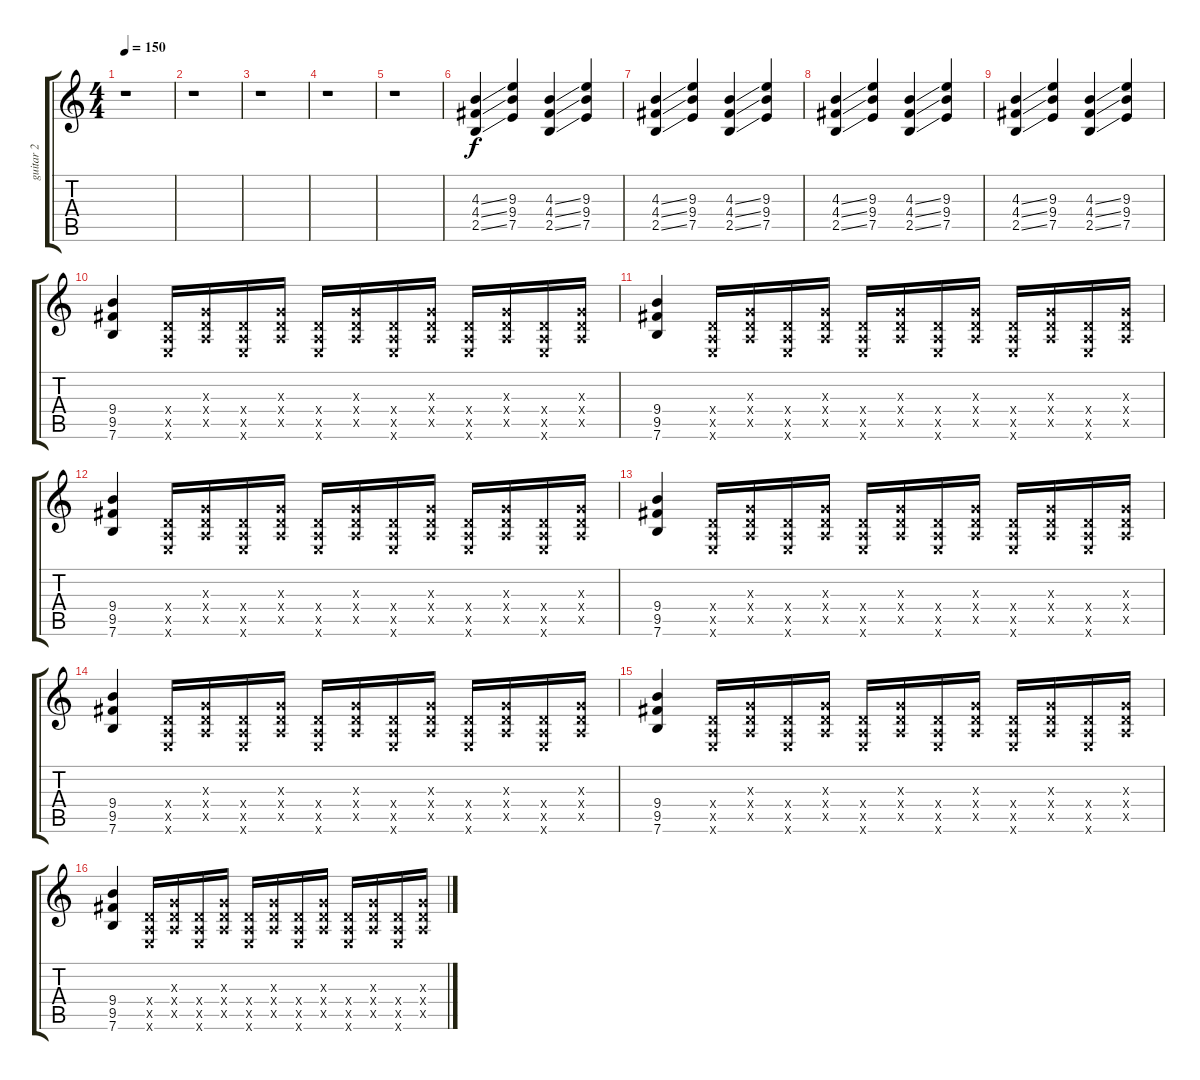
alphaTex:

\track ("guitar 2" "guitar 2") {instrument overdrivenguitar}
\staff {score tabs}
\tuning (E4 B3 G3 D3 A2 E2) {hide}
\ts (4 4)
\tempo 150
\clef g2
\ks c
r.1{dy f} |
r.1 |
r.1 |
r.1 |
r.1 |
(4.3{ss} 4.4{ss} 2.5{ss}).4 (9.3 9.4 7.5).4 (4.3{ss} 4.4{ss} 2.5{ss}).4 (9.3 9.4 7.5).4 |
(4.3{ss} 4.4{ss} 2.5{ss}).4 (9.3 9.4 7.5).4 (4.3{ss} 4.4{ss} 2.5{ss}).4 (9.3 9.4 7.5).4 |
(4.3{ss} 4.4{ss} 2.5{ss}).4 (9.3 9.4 7.5).4 (4.3{ss} 4.4{ss} 2.5{ss}).4 (9.3 9.4 7.5).4 |
(4.3{ss} 4.4{ss} 2.5{ss}).4 (9.3 9.4 7.5).4 (4.3{ss} 4.4{ss} 2.5{ss}).4 (9.3 9.4 7.5).4 |
(9.4 9.5 7.6).4 (0.4{x} 0.5{x} 0.6{x}).16 (0.3{x} 0.4{x} 0.5{x}).16 (0.4{x} 0.5{x} 0.6{x}).16 (0.3{x} 0.4{x} 0.5{x}).16 (0.4{x} 0.5{x} 0.6{x}).16 (0.3{x} 0.4{x} 0.5{x}).16 (0.4{x} 0.5{x} 0.6{x}).16 (0.3{x} 0.4{x} 0.5{x}).16 (0.4{x} 0.5{x} 0.6{x}).16 (0.3{x} 0.4{x} 0.5{x}).16 (0.4{x} 0.5{x} 0.6{x}).16 (0.3{x} 0.4{x} 0.5{x}).16 |
(9.4 9.5 7.6).4 (0.4{x} 0.5{x} 0.6{x}).16 (0.3{x} 0.4{x} 0.5{x}).16 (0.4{x} 0.5{x} 0.6{x}).16 (0.3{x} 0.4{x} 0.5{x}).16 (0.4{x} 0.5{x} 0.6{x}).16 (0.3{x} 0.4{x} 0.5{x}).16 (0.4{x} 0.5{x} 0.6{x}).16 (0.3{x} 0.4{x} 0.5{x}).16 (0.4{x} 0.5{x} 0.6{x}).16 (0.3{x} 0.4{x} 0.5{x}).16 (0.4{x} 0.5{x} 0.6{x}).16 (0.3{x} 0.4{x} 0.5{x}).16 |
(9.4 9.5 7.6).4 (0.4{x} 0.5{x} 0.6{x}).16 (0.3{x} 0.4{x} 0.5{x}).16 (0.4{x} 0.5{x} 0.6{x}).16 (0.3{x} 0.4{x} 0.5{x}).16 (0.4{x} 0.5{x} 0.6{x}).16 (0.3{x} 0.4{x} 0.5{x}).16 (0.4{x} 0.5{x} 0.6{x}).16 (0.3{x} 0.4{x} 0.5{x}).16 (0.4{x} 0.5{x} 0.6{x}).16 (0.3{x} 0.4{x} 0.5{x}).16 (0.4{x} 0.5{x} 0.6{x}).16 (0.3{x} 0.4{x} 0.5{x}).16 |
(9.4 9.5 7.6).4 (0.4{x} 0.5{x} 0.6{x}).16 (0.3{x} 0.4{x} 0.5{x}).16 (0.4{x} 0.5{x} 0.6{x}).16 (0.3{x} 0.4{x} 0.5{x}).16 (0.4{x} 0.5{x} 0.6{x}).16 (0.3{x} 0.4{x} 0.5{x}).16 (0.4{x} 0.5{x} 0.6{x}).16 (0.3{x} 0.4{x} 0.5{x}).16 (0.4{x} 0.5{x} 0.6{x}).16 (0.3{x} 0.4{x} 0.5{x}).16 (0.4{x} 0.5{x} 0.6{x}).16 (0.3{x} 0.4{x} 0.5{x}).16 |
(9.4 9.5 7.6).4 (0.4{x} 0.5{x} 0.6{x}).16 (0.3{x} 0.4{x} 0.5{x}).16 (0.4{x} 0.5{x} 0.6{x}).16 (0.3{x} 0.4{x} 0.5{x}).16 (0.4{x} 0.5{x} 0.6{x}).16 (0.3{x} 0.4{x} 0.5{x}).16 (0.4{x} 0.5{x} 0.6{x}).16 (0.3{x} 0.4{x} 0.5{x}).16 (0.4{x} 0.5{x} 0.6{x}).16 (0.3{x} 0.4{x} 0.5{x}).16 (0.4{x} 0.5{x} 0.6{x}).16 (0.3{x} 0.4{x} 0.5{x}).16 |
(9.4 9.5 7.6).4 (0.4{x} 0.5{x} 0.6{x}).16 (0.3{x} 0.4{x} 0.5{x}).16 (0.4{x} 0.5{x} 0.6{x}).16 (0.3{x} 0.4{x} 0.5{x}).16 (0.4{x} 0.5{x} 0.6{x}).16 (0.3{x} 0.4{x} 0.5{x}).16 (0.4{x} 0.5{x} 0.6{x}).16 (0.3{x} 0.4{x} 0.5{x}).16 (0.4{x} 0.5{x} 0.6{x}).16 (0.3{x} 0.4{x} 0.5{x}).16 (0.4{x} 0.5{x} 0.6{x}).16 (0.3{x} 0.4{x} 0.5{x}).16 |
(9.4 9.5 7.6).4 (0.4{x} 0.5{x} 0.6{x}).16 (0.3{x} 0.4{x} 0.5{x}).16 (0.4{x} 0.5{x} 0.6{x}).16 (0.3{x} 0.4{x} 0.5{x}).16 (0.4{x} 0.5{x} 0.6{x}).16 (0.3{x} 0.4{x} 0.5{x}).16 (0.4{x} 0.5{x} 0.6{x}).16 (0.3{x} 0.4{x} 0.5{x}).16 (0.4{x} 0.5{x} 0.6{x}).16 (0.3{x} 0.4{x} 0.5{x}).16 (0.4{x} 0.5{x} 0.6{x}).16 (0.3{x} 0.4{x} 0.5{x}).16
